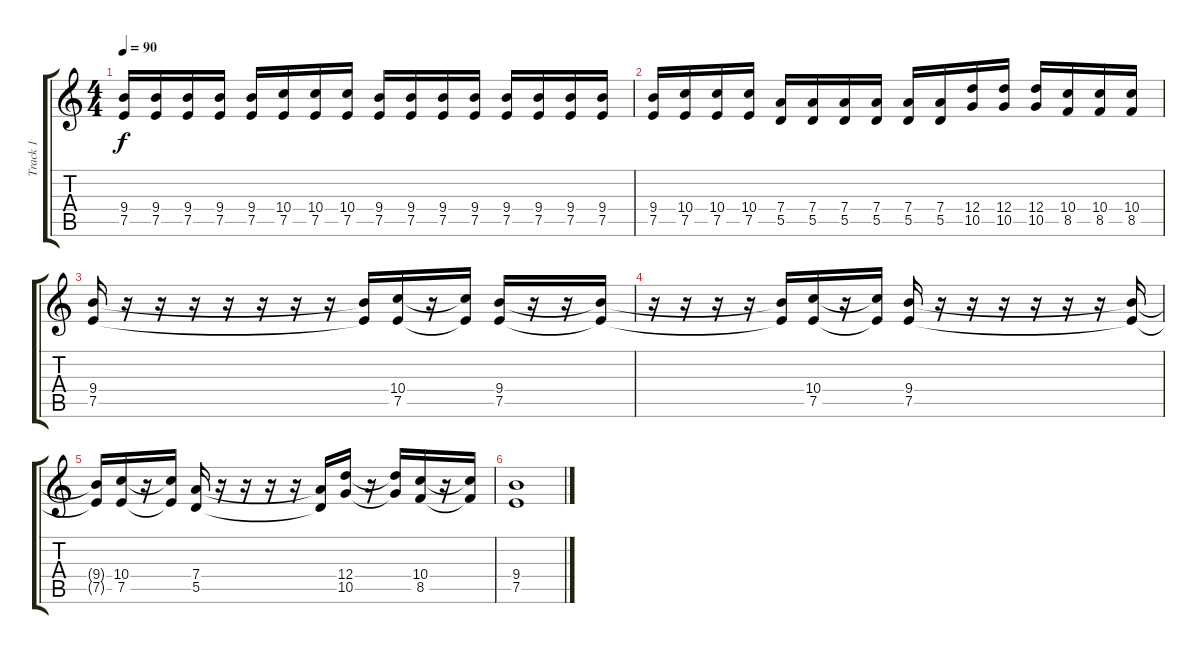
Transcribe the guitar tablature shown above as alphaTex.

\track ("Track 1" "Track 1") {instrument distortionguitar}
\staff {score tabs}
\tuning (E4 B3 G3 D3 A2 E2) {hide}
\ts (4 4)
\tempo 90
\clef g2
\ks c
(9.4 7.5).16{dy f} (9.4 7.5).16 (9.4 7.5).16 (9.4 7.5).16 (9.4 7.5).16 (10.4 7.5).16 (10.4 7.5).16 (10.4 7.5).16 (9.4 7.5).16 (9.4 7.5).16 (9.4 7.5).16 (9.4 7.5).16 (9.4 7.5).16 (9.4 7.5).16 (9.4 7.5).16 (9.4 7.5).16 |
(9.4 7.5).16 (10.4 7.5).16 (10.4 7.5).16 (10.4 7.5).16 (7.4 5.5).16 (7.4 5.5).16 (7.4 5.5).16 (7.4 5.5).16 (7.4 5.5).16 (7.4 5.5).16 (12.4 10.5).16 (12.4 10.5).16 (12.4 10.5).16 (10.4 8.5).16 (10.4 8.5).16 (10.4 8.5).16 |
(9.4 7.5).16 r.16 r.16 r.16 r.16 r.16 r.16 r.16 (9.4{t} 7.5{t}).16 (10.4 7.5).16 r.16 (10.4{t} 7.5{t}).16 (9.4 7.5).16 r.16 r.16 (9.4{t} 7.5{t}).16 |
r.16 r.16 r.16 r.16 (9.4{t} 7.5{t}).16 (10.4 7.5).16 r.16 (10.4{t} 7.5{t}).16 (9.4 7.5).16 r.16 r.16 r.16 r.16 r.16 r.16 (9.4{t} 7.5{t}).16 |
(9.4{t} 7.5{t}).16 (10.4 7.5).16 r.16 (10.4{t} 7.5{t}).16 (7.4 5.5).16 r.16 r.16 r.16 r.16 (7.4{t} 5.5{t}).16 (12.4 10.5).16 r.16 (12.4{t} 10.5{t}).16 (10.4 8.5).16 r.16 (10.4{t} 8.5{t}).16 |
(9.4 7.5).1
